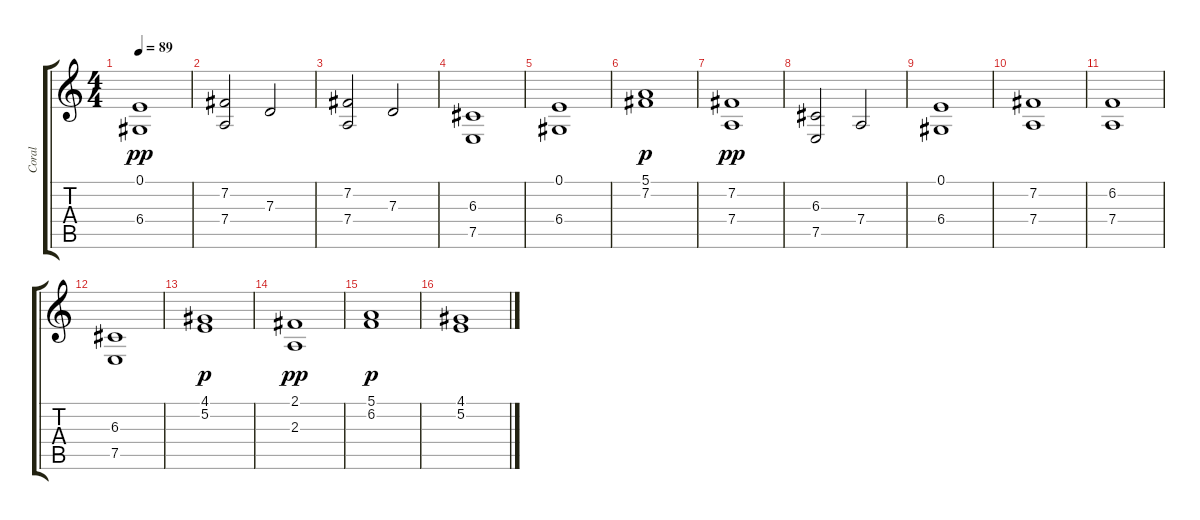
\track ("Coral          " "Coral     ") {instrument voiceoohs}
\staff {score tabs}
\tuning (E4 B3 G3 D3 A2 E2) {hide}
\ts (4 4)
\tempo 89
\clef g2
\ks c
(0.1 6.4).1{dy pp} |
(7.2 7.4).2 7.3.2 |
(7.2 7.4).2 7.3.2 |
(6.3 7.5).1 |
(0.1 6.4).1 |
(5.1 7.2).1{dy p} |
(7.2 7.4).1{dy pp} |
(6.3 7.5).2 7.4.2 |
(0.1 6.4).1 |
(7.2 7.4).1 |
(6.2 7.4).1 |
(6.3 7.5).1 |
(4.1 5.2).1{dy p} |
(2.1 2.3).1{dy pp} |
(5.1 6.2).1{dy p} |
(4.1 5.2).1
